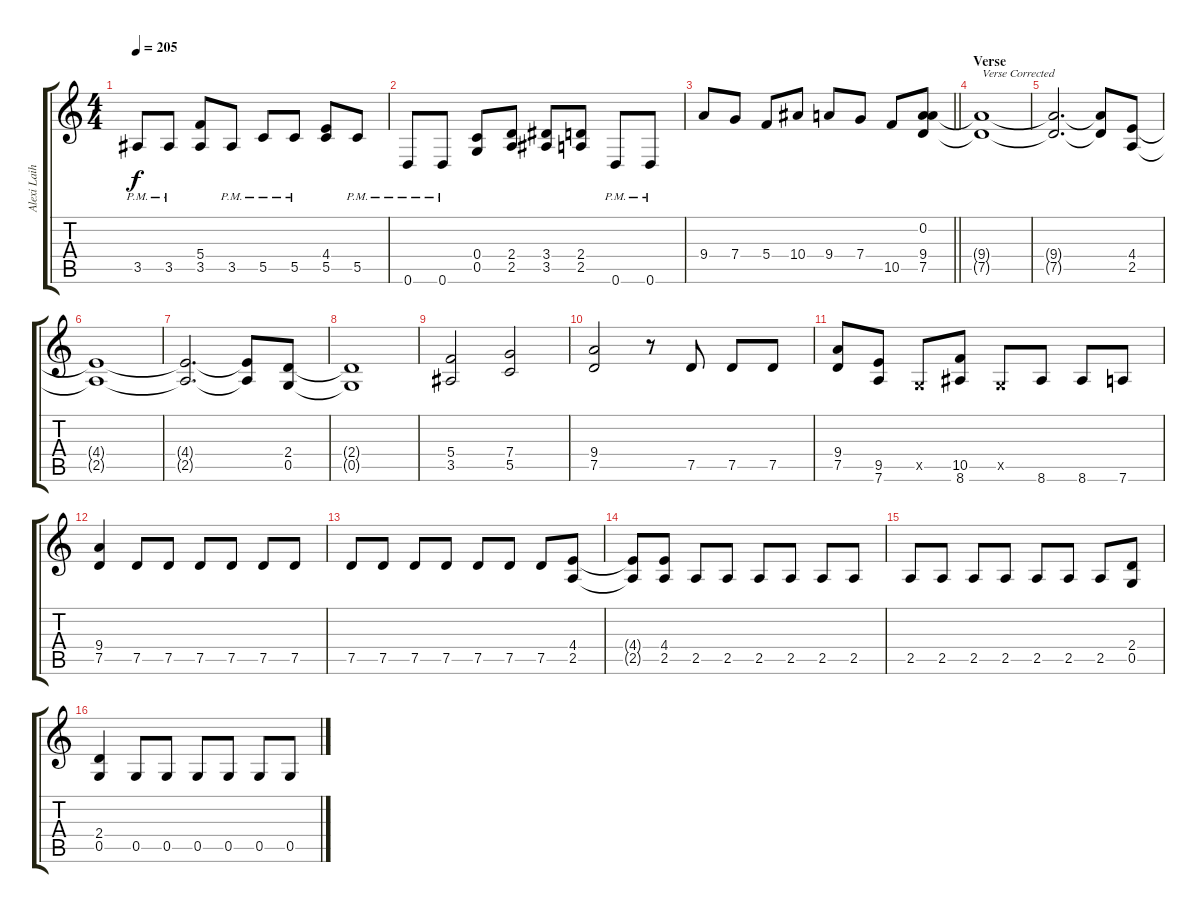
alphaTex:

\track ("Alexi Laiho" "Alexi Laih") {instrument distortionguitar}
\staff {score tabs}
\tuning (D4 A3 F3 C3 G2 D2) {hide}
\ts (4 4)
\tempo 205
\clef g2
\ks c
3.5{pm}.8{dy f} 3.5{pm}.8 (5.4 3.5).8 3.5{pm}.8 5.5{pm}.8 5.5{pm}.8 (4.4 5.5).8 5.5{pm}.8 |
0.6{pm}.8 0.6{pm}.8 (0.4 0.5).8 (2.4 2.5).8 (3.4 3.5).8 (2.4 2.5).8 0.6{pm}.8 0.6{pm}.8 |
\barLineRight lightlight
9.4.8 7.4.8 5.4.8 10.4.8 9.4.8 7.4.8 10.5.8 (0.2 9.4 7.5).8 |
\section ("" "Verse")
(9.4{t} 7.5{t}).1{txt "Verse Corrected"} |
(9.4{t} 7.5{t}).2{d} (9.4{t} 7.5{t}).8 (4.4 2.5).8 |
(4.4{t} 2.5{t}).1 |
(4.4{t} 2.5{t}).2{d} (4.4{t} 2.5{t}).8 (2.4 0.5).8 |
(2.4{t} 0.5{t}).1 |
(5.4 3.5).2 (7.4 5.5).2 |
(9.4 7.5).2 r.8 7.5.8 7.5.8 7.5.8 |
(9.4 7.5).8 (9.5 7.6).8 0.5{x}.8 (10.5 8.6).8 0.5{x}.8 8.6.8 8.6.8 7.6.8 |
(9.4 7.5).4 7.5.8 7.5.8 7.5.8 7.5.8 7.5.8 7.5.8 |
7.5.8 7.5.8 7.5.8 7.5.8 7.5.8 7.5.8 7.5.8 (4.4 2.5).8 |
(4.4{t} 2.5{t}).8 (4.4 2.5).8 2.5.8 2.5.8 2.5.8 2.5.8 2.5.8 2.5.8 |
2.5.8 2.5.8 2.5.8 2.5.8 2.5.8 2.5.8 2.5.8 (2.4 0.5).8 |
(2.4 0.5).4 0.5.8 0.5.8 0.5.8 0.5.8 0.5.8 0.5.8
